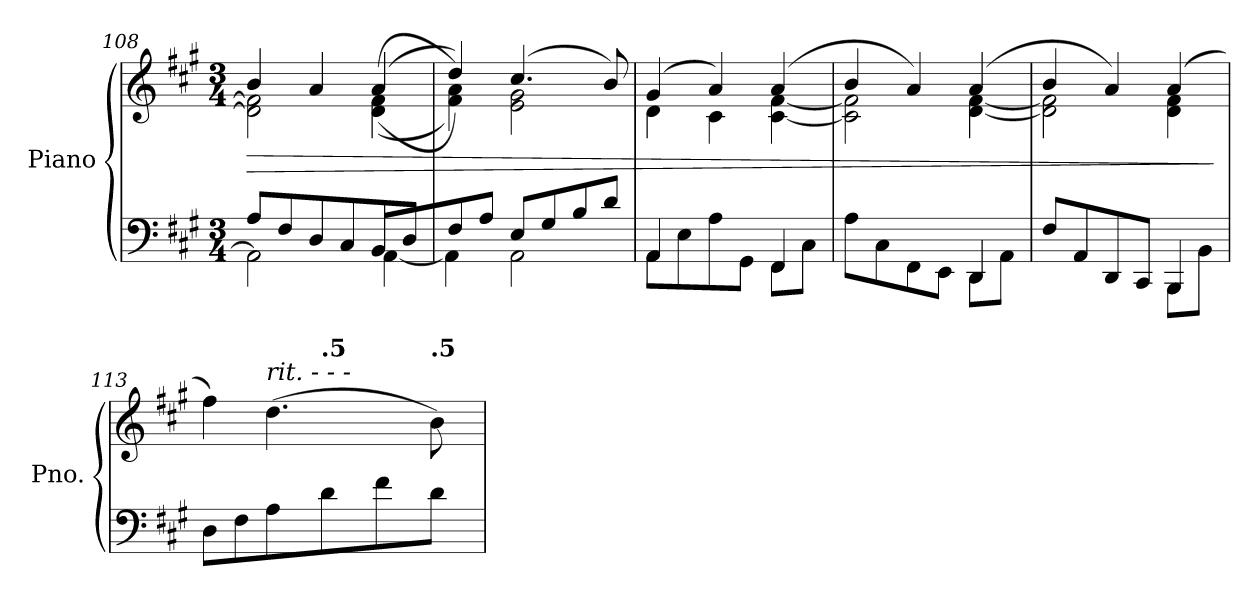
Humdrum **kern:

**kern	**kern	**dynam
*part1	*part1	*part1
*staff2	*staff1	*staff1/2
*I"Piano	*	*
*I'Pno.	*	*
*clefF4	*clefG2	*
*k[f#c#g#]	*k[f#c#g#]	*
*M3/4	*M3/4	*
=108	=108	=108
*^	*	*
!	!	!	!LO:HP:b
*	*	*^	*
8A/	2AA\]	4b/	2d\] 2f#\]	>
8F#/	.	.	.	.
8D/	.	4a/	.	.
8C#/J	.	.	.	.
8BB/L	[4AA\	(>(>4a/	(<(<4d\ 4f#\	.
8D/	.	.	.	.
=109	=109	=109	=109	=109
8F#/	4AA\]	4dd/))	4f#\ 4a\))	.
8A/J	.	.	.	.
8E/L	2AA\	(>4.cc#/	2e\ 2g#\	.
8G#/	.	.	.	.
8B/	.	.	.	.
8d/J	.	8b/)	.	.
=110	=110	=110	=110	=110
4AA/	8AA\L	(>4g#/	4d\	.
.	8E\	.	.	.
4ryy	8A\	4a/)	4c#\	.
.	8GG#\J	.	.	.
8FF#\L	4FF#/	(>4a/	[4c#\ [4f#\	.
8C#\J	.	.	.	.
=111	=111	=111	=111	=111
8A\L	2ryy	4b/	2c#\] 2f#\]	.
8C#\	.	.	.	.
8FF#\	.	4a/)	.	.
8EE\J	.	.	.	.
8DD\L	4DD/	(>4a/	[4d\ [4f#\	.
8AA\J	.	.	.	.
!!LO:PB:g=z	!!
=112	=112	=112	=112	=112
8F#/L	2ryy	4b/	2d\] 2f#\]	.
8AA/	.	.	.	.
8DD/	.	4a/)	.	.
8CC#/J	.	.	.	.
8BBB\L	4BBB/	(>4a/	4d\ 4f#\	.
8BB\J	.	.	.	.
*v	*v	*	*	*
*	*v	*v	*
.	.	]
=113	=113	=113
*	*^	*
8D\L	4ff#\)	4.ryy	.
8F#\	.	.	.
*	*MM75	*	*
!	!LO:TX:a:i:t=rit.        -         -         -	!	!
8A\	(>4.dd\	.	.
*	*MM72	*	*
!	!	!LO:TX:a:B:t=.5	!
8d\	.	4.ryy	.
*	*MM70	*	*
8f#\	.	.	.
*	*MM67	*	*
!	!LO:TX:a:B:t=.5	!	!
8d\J	8b\)	.	.
*	*v	*v	*
=	=	=
*-	*-	*-
